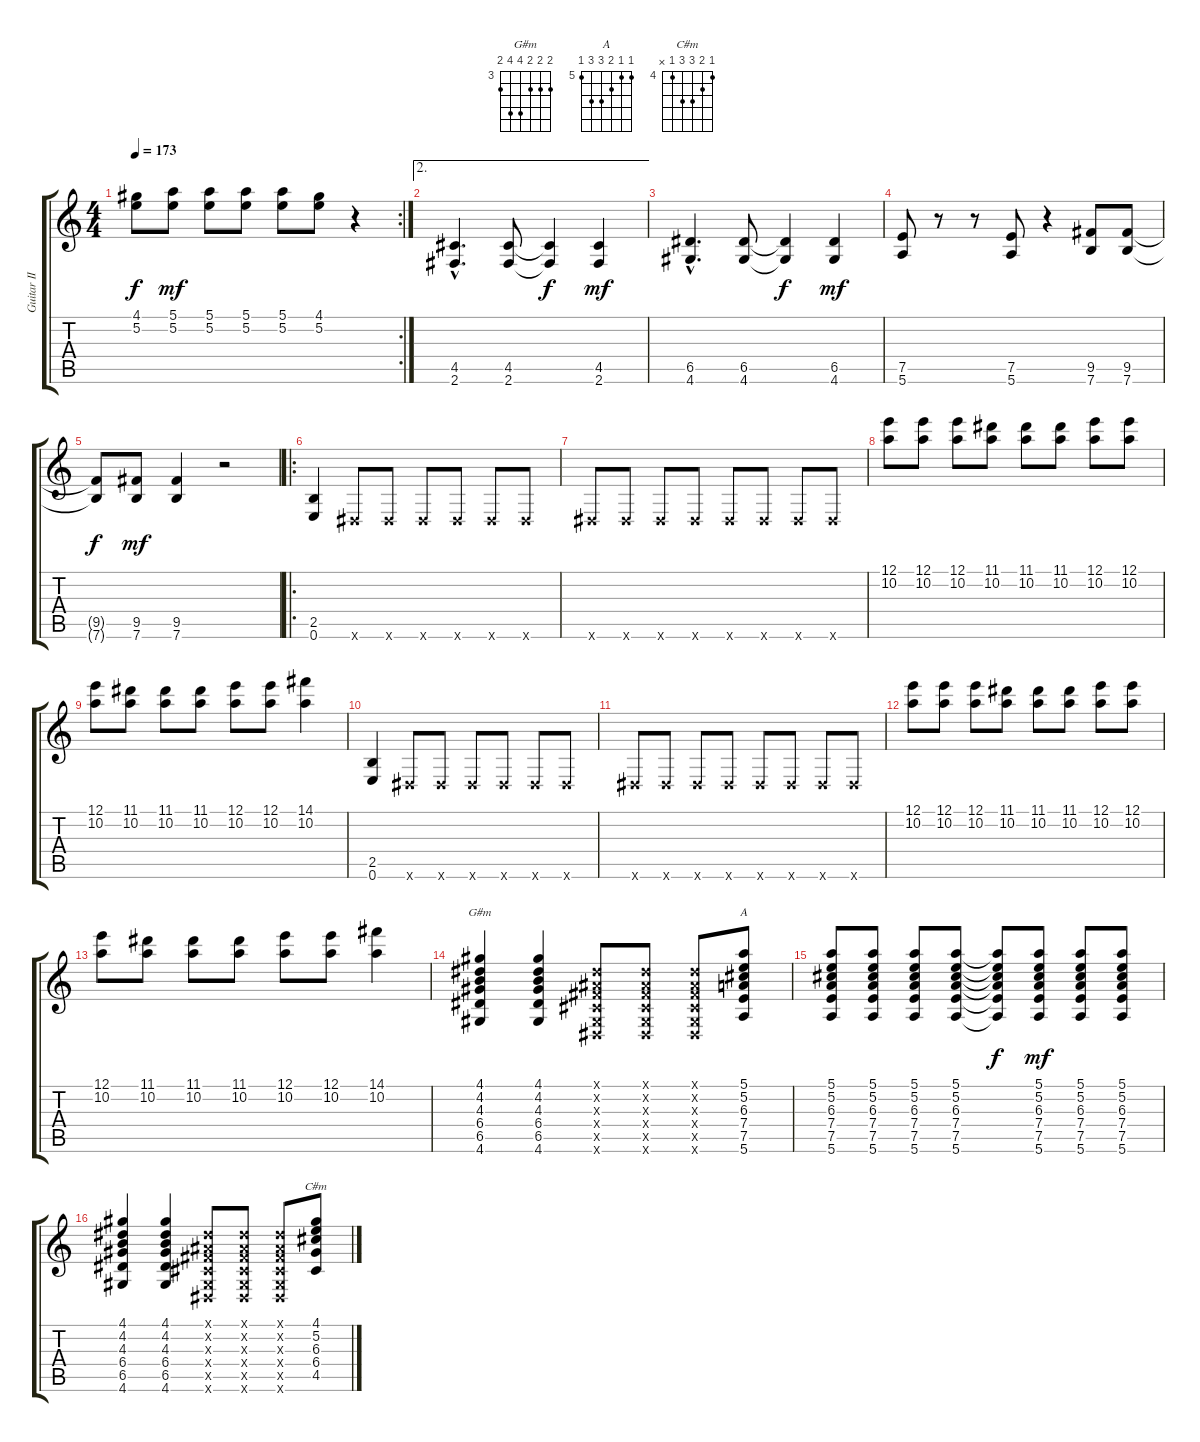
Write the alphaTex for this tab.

\track ("Guitar II" "Guitar II") {instrument distortionguitar}
\staff {score tabs}
\tuning (E4 B3 G3 D3 A2 E2) {hide}
\chord ("G#m" 4 4 4 6 6 4) {firstfret 3}
\chord ("A" 5 5 6 7 7 5) {firstfret 5}
\chord ("C#m" 4 5 6 6 4 x) {firstfret 4}
\rc 2
\ts (4 4)
\tempo 173
\clef g2
\ks c
(4.1{t} 5.2{t}).8{dy f} (5.1 5.2).8{dy mf} (5.1 5.2).8 (5.1 5.2).8 (5.1 5.2).8 (4.1 5.2).8 r.4 |
\ae 2
(4.5{hac} 2.6{hac}).4{d} (4.5 2.6).8 (4.5{t} 2.6{t}).4{dy f} (4.5 2.6).4{dy mf} |
(6.5{hac} 4.6{hac}).4{d} (6.5 4.6).8 (6.5{t} 4.6{t}).4{dy f} (6.5 4.6).4{dy mf} |
(7.5 5.6).8 r.8 r.8 (7.5 5.6).8 r.4 (9.5 7.6).8 (9.5 7.6).8 |
(9.5{t} 7.6{t}).8{dy f} (9.5 7.6).8{dy mf} (9.5 7.6).4 r.2 |
\ro
(2.5 0.6).4 -1.6{x}.8 -1.6{x}.8 -1.6{x}.8 -1.6{x}.8 -1.6{x}.8 -1.6{x}.8 |
-1.6{x}.8 -1.6{x}.8 -1.6{x}.8 -1.6{x}.8 -1.6{x}.8 -1.6{x}.8 -1.6{x}.8 -1.6{x}.8 |
(12.1 10.2).8 (12.1 10.2).8 (12.1 10.2).8 (11.1 10.2).8 (11.1 10.2).8 (11.1 10.2).8 (12.1 10.2).8 (12.1 10.2).8 |
(12.1 10.2).8 (11.1 10.2).8 (11.1 10.2).8 (11.1 10.2).8 (12.1 10.2).8 (12.1 10.2).8 (14.1 10.2).4 |
(2.5 0.6).4 -1.6{x}.8 -1.6{x}.8 -1.6{x}.8 -1.6{x}.8 -1.6{x}.8 -1.6{x}.8 |
-1.6{x}.8 -1.6{x}.8 -1.6{x}.8 -1.6{x}.8 -1.6{x}.8 -1.6{x}.8 -1.6{x}.8 -1.6{x}.8 |
(12.1 10.2).8 (12.1 10.2).8 (12.1 10.2).8 (11.1 10.2).8 (11.1 10.2).8 (11.1 10.2).8 (12.1 10.2).8 (12.1 10.2).8 |
(12.1 10.2).8 (11.1 10.2).8 (11.1 10.2).8 (11.1 10.2).8 (12.1 10.2).8 (12.1 10.2).8 (14.1 10.2).4 |
(4.1 4.2 4.3 6.4 6.5 4.6).4{ch "G#m"} (4.1 4.2 4.3 6.4 6.5 4.6).4 (-1.1{x} -1.2{x} -1.3{x} -1.4{x} -1.5{x} -1.6{x}).8 (-1.1{x} -1.2{x} -1.3{x} -1.4{x} -1.5{x} -1.6{x}).8 (-1.1{x} -1.2{x} -1.3{x} -1.4{x} -1.5{x} -1.6{x}).8 (5.1 5.2 6.3 7.4 7.5 5.6).8{ch "A"} |
(5.1 5.2 6.3 7.4 7.5 5.6).8 (5.1 5.2 6.3 7.4 7.5 5.6).8 (5.1 5.2 6.3 7.4 7.5 5.6).8 (5.1 5.2 6.3 7.4 7.5 5.6).8 (5.1{t} 5.2{t} 6.3{t} 7.4{t} 7.5{t} 5.6{t}).8{dy f} (5.1 5.2 6.3 7.4 7.5 5.6).8{dy mf} (5.1 5.2 6.3 7.4 7.5 5.6).8 (5.1 5.2 6.3 7.4 7.5 5.6).8 |
(4.1 4.2 4.3 6.4 6.5 4.6).4 (4.1 4.2 4.3 6.4 6.5 4.6).4 (-1.1{x} -1.2{x} -1.3{x} -1.4{x} -1.5{x} -1.6{x}).8 (-1.1{x} -1.2{x} -1.3{x} -1.4{x} -1.5{x} -1.6{x}).8 (-1.1{x} -1.2{x} -1.3{x} -1.4{x} -1.5{x} -1.6{x}).8 (4.1 5.2 6.3 6.4 4.5).8{ch "C#m"}
